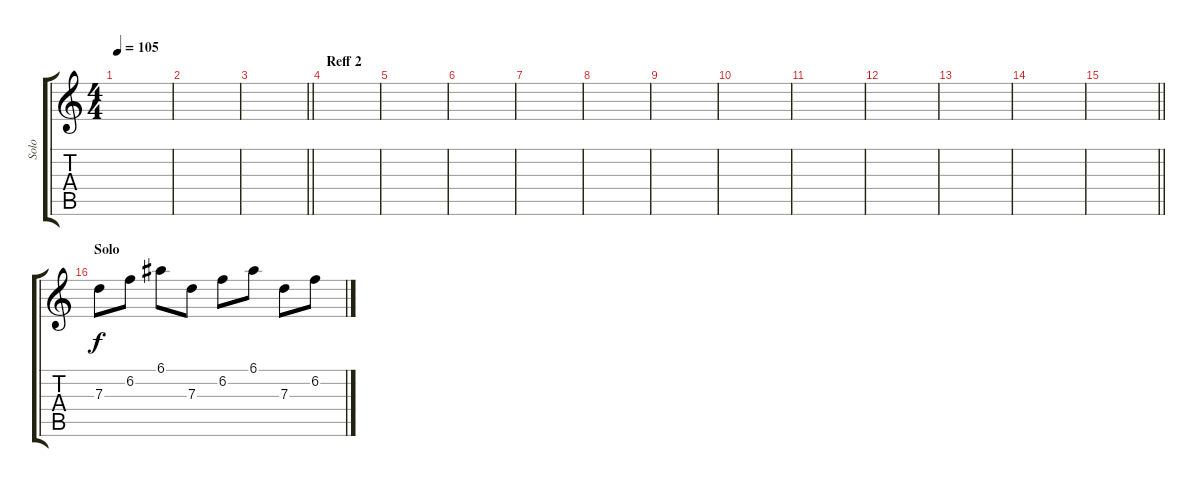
\track ("Solo" "Solo") {instrument distortionguitar}
\staff {score tabs}
\tuning (E4 B3 G3 D3 A2 E2) {hide}
\ts (4 4)
\tempo 105
\clef g2
\ks c
|
|
\barLineRight lightlight
|
\section ("" "Reff 2")
|
|
|
|
|
|
|
|
|
|
|
\barLineRight lightlight
|
\section ("" "Solo")
7.3.8 6.2.8 6.1.8 7.3.8 6.2.8 6.1.8 7.3.8 6.2.8
